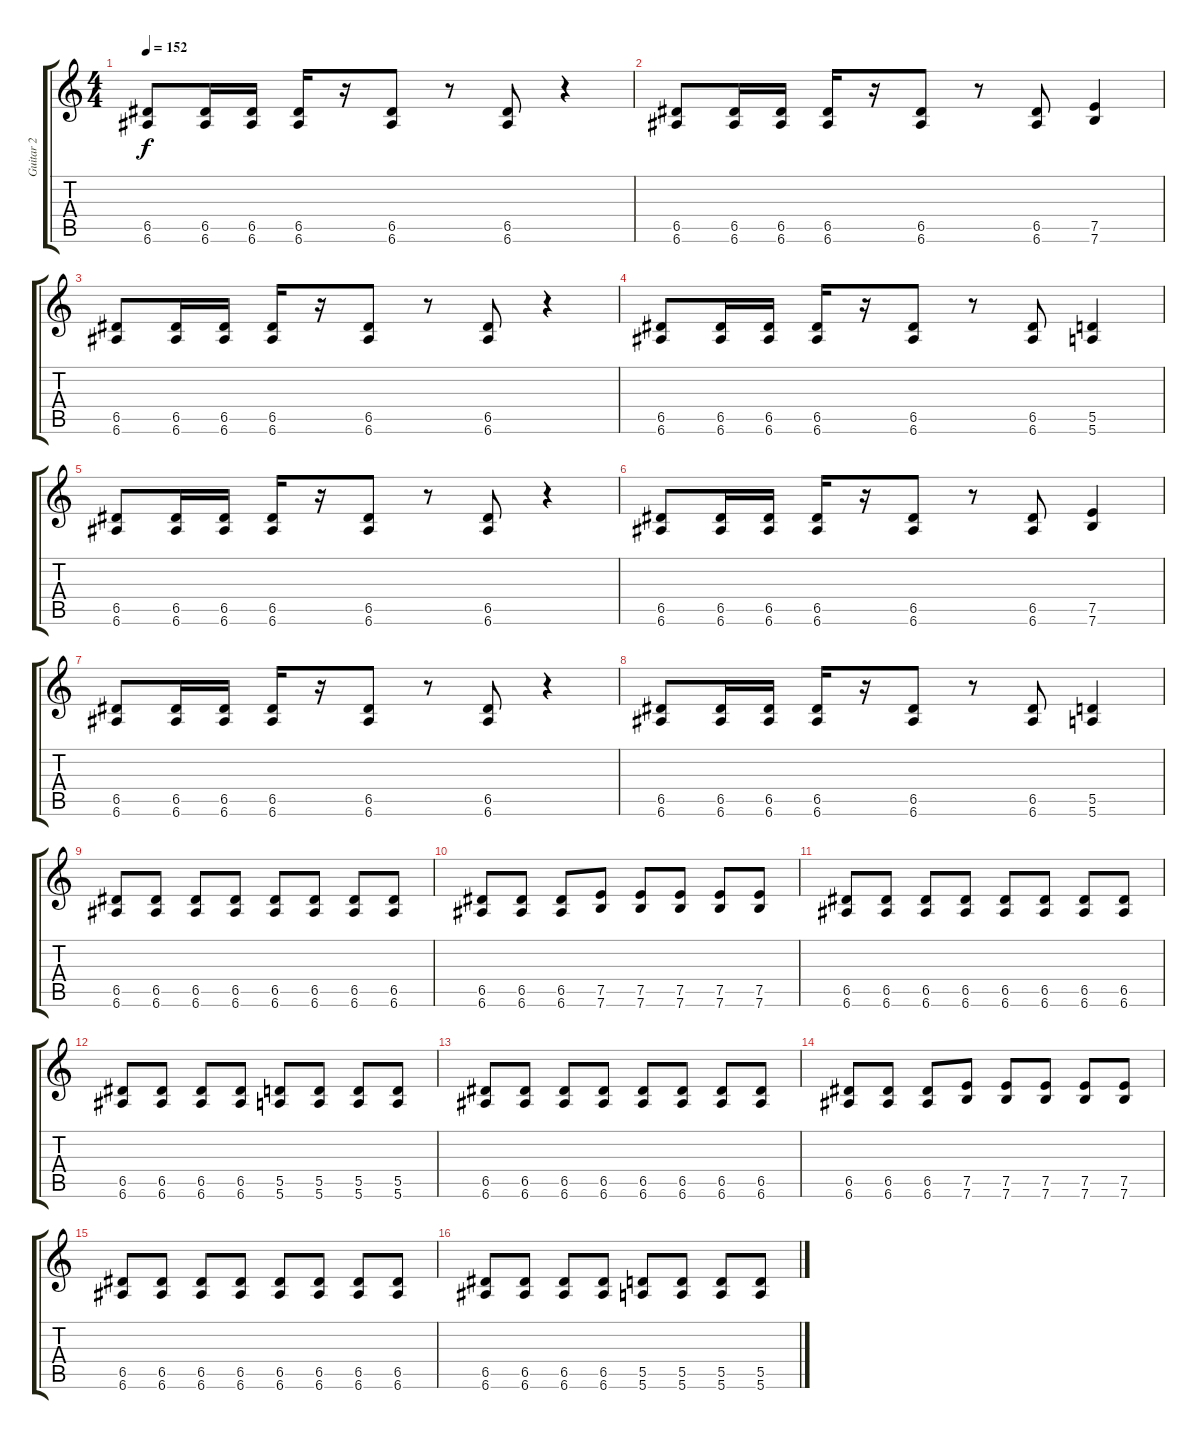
\track ("Guitar 2" "Guitar 2") {instrument distortionguitar}
\staff {score tabs}
\tuning (E4 B3 G3 D3 A2 E2) {hide}
\ts (4 4)
\tempo 152
\clef g2
\ks c
(6.5 6.6).8{dy f} (6.5 6.6).16 (6.5 6.6).16 (6.5 6.6).16 r.16 (6.5 6.6).8 r.8 (6.5 6.6).8 r.4 |
(6.5 6.6).8 (6.5 6.6).16 (6.5 6.6).16 (6.5 6.6).16 r.16 (6.5 6.6).8 r.8 (6.5 6.6).8 (7.5 7.6).4 |
(6.5 6.6).8 (6.5 6.6).16 (6.5 6.6).16 (6.5 6.6).16 r.16 (6.5 6.6).8 r.8 (6.5 6.6).8 r.4 |
(6.5 6.6).8 (6.5 6.6).16 (6.5 6.6).16 (6.5 6.6).16 r.16 (6.5 6.6).8 r.8 (6.5 6.6).8 (5.5 5.6).4 |
(6.5 6.6).8 (6.5 6.6).16 (6.5 6.6).16 (6.5 6.6).16 r.16 (6.5 6.6).8 r.8 (6.5 6.6).8 r.4 |
(6.5 6.6).8 (6.5 6.6).16 (6.5 6.6).16 (6.5 6.6).16 r.16 (6.5 6.6).8 r.8 (6.5 6.6).8 (7.5 7.6).4 |
(6.5 6.6).8 (6.5 6.6).16 (6.5 6.6).16 (6.5 6.6).16 r.16 (6.5 6.6).8 r.8 (6.5 6.6).8 r.4 |
(6.5 6.6).8 (6.5 6.6).16 (6.5 6.6).16 (6.5 6.6).16 r.16 (6.5 6.6).8 r.8 (6.5 6.6).8 (5.5 5.6).4 |
(6.5 6.6).8 (6.5 6.6).8 (6.5 6.6).8 (6.5 6.6).8 (6.5 6.6).8 (6.5 6.6).8 (6.5 6.6).8 (6.5 6.6).8 |
(6.5 6.6).8 (6.5 6.6).8 (6.5 6.6).8 (7.5 7.6).8 (7.5 7.6).8 (7.5 7.6).8 (7.5 7.6).8 (7.5 7.6).8 |
(6.5 6.6).8 (6.5 6.6).8 (6.5 6.6).8 (6.5 6.6).8 (6.5 6.6).8 (6.5 6.6).8 (6.5 6.6).8 (6.5 6.6).8 |
(6.5 6.6).8 (6.5 6.6).8 (6.5 6.6).8 (6.5 6.6).8 (5.5 5.6).8 (5.5 5.6).8 (5.5 5.6).8 (5.5 5.6).8 |
(6.5 6.6).8 (6.5 6.6).8 (6.5 6.6).8 (6.5 6.6).8 (6.5 6.6).8 (6.5 6.6).8 (6.5 6.6).8 (6.5 6.6).8 |
(6.5 6.6).8 (6.5 6.6).8 (6.5 6.6).8 (7.5 7.6).8 (7.5 7.6).8 (7.5 7.6).8 (7.5 7.6).8 (7.5 7.6).8 |
(6.5 6.6).8 (6.5 6.6).8 (6.5 6.6).8 (6.5 6.6).8 (6.5 6.6).8 (6.5 6.6).8 (6.5 6.6).8 (6.5 6.6).8 |
(6.5 6.6).8 (6.5 6.6).8 (6.5 6.6).8 (6.5 6.6).8 (5.5 5.6).8 (5.5 5.6).8 (5.5 5.6).8 (5.5 5.6).8
